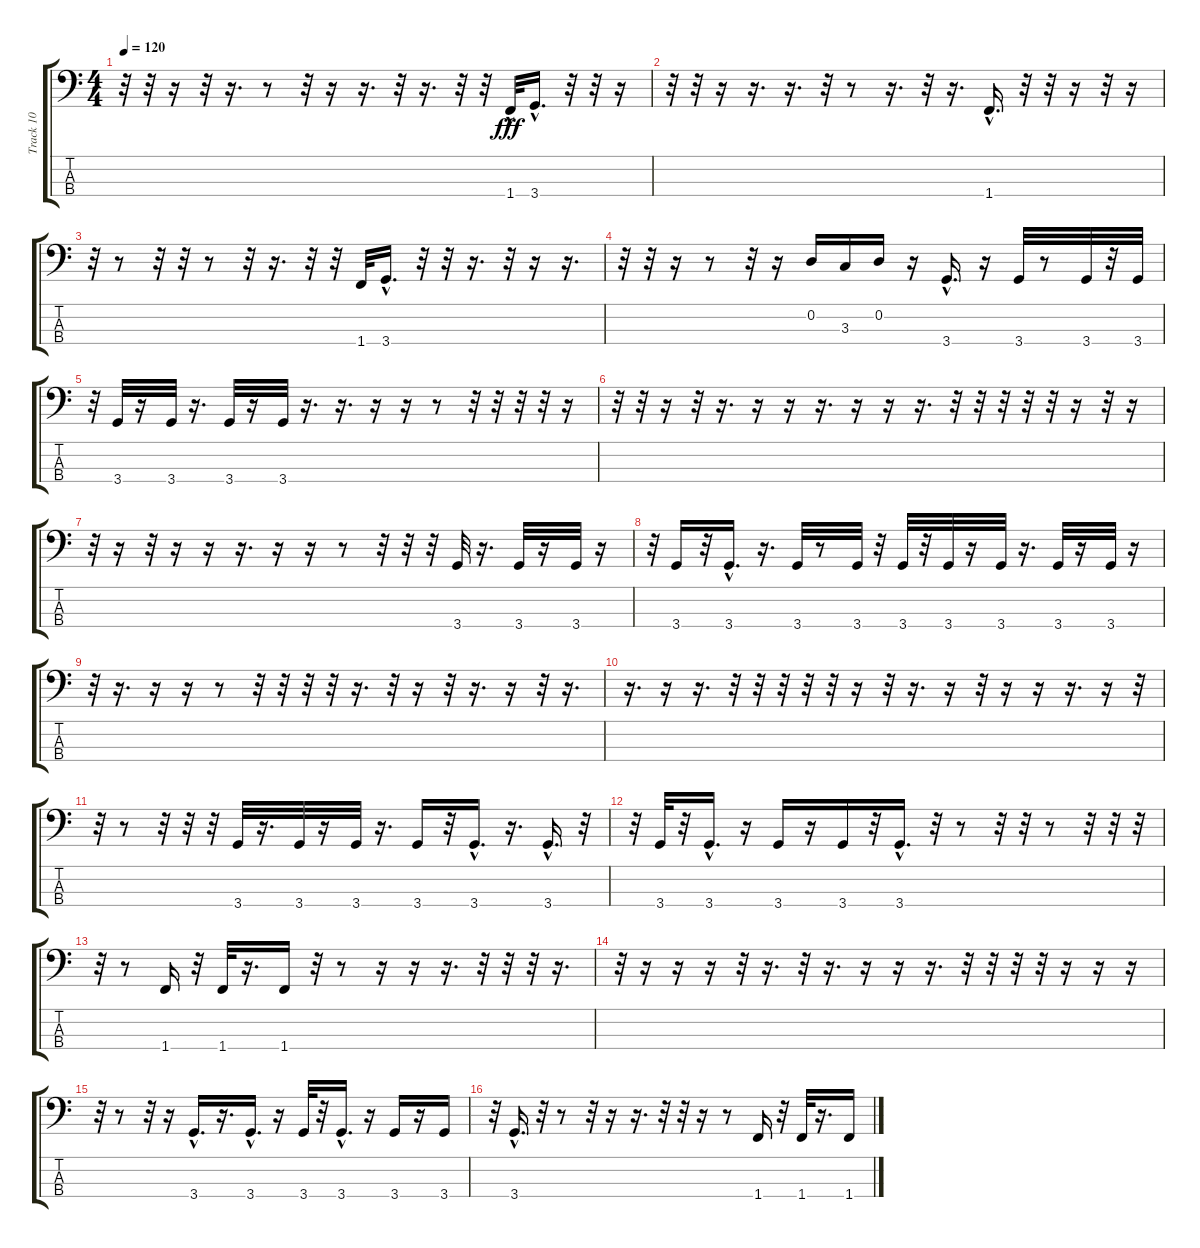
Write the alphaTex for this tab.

\track ("Track 10" "Track 10") {instrument synthbass1}
\staff {score tabs}
\tuning (G2 D2 A1 E1) {hide}
\ts (4 4)
\tempo 120
\clef f4
\ks c
r.32{dy fff} r.32 r.16 r.32 r.16{d} r.8 r.32 r.16 r.16{d} r.32 r.16{d} r.32 r.32 1.4{hac}.32 3.4{hac}.16{d} r.32 r.32 r.16 |
r.32 r.32 r.16 r.16{d} r.16{d} r.32 r.8 r.16{d} r.32 r.16{d} 1.4{hac}.16{d} r.32 r.32 r.16 r.32 r.16 |
r.32 r.8 r.32 r.32 r.8 r.32 r.16{d} r.32 r.32 1.4.32 3.4{hac}.16{d} r.32 r.32 r.16{d} r.32 r.16 r.16{d} |
r.32 r.32 r.16 r.8 r.32 r.16 0.2.16 3.3.16 0.2.16 r.16 3.4{hac}.16{d} r.16 3.4.32 r.8 3.4.32 r.32 3.4.32 |
r.32 3.4.32 r.16 3.4.32 r.16{d} 3.4.32 r.16 3.4.32 r.16{d} r.16{d} r.16 r.16 r.8 r.32 r.32 r.32 r.32 r.16 |
r.32 r.32 r.16 r.32 r.16{d} r.16 r.16 r.16{d} r.16 r.16 r.16{d} r.32 r.32 r.32 r.32 r.32 r.16 r.32 r.16 |
r.32 r.16 r.32 r.16 r.16 r.16{d} r.16 r.16 r.8 r.32 r.32 r.32 3.4.32 r.16{d} 3.4.32 r.16 3.4.32 r.16 |
r.32 3.4.16 r.32 3.4{hac}.16{d} r.16{d} 3.4.32 r.8 3.4.32 r.32 3.4.32 r.32 3.4.32 r.16 3.4.32 r.16{d} 3.4.32 r.16 3.4.32 r.16 |
r.32 r.16{d} r.16 r.16 r.8 r.32 r.32 r.32 r.32 r.16{d} r.32 r.16 r.32 r.16{d} r.16 r.32 r.16{d} |
r.16{d} r.16 r.16{d} r.32 r.32 r.32 r.32 r.32 r.16 r.32 r.16{d} r.16 r.32 r.16 r.16 r.16{d} r.16 r.32 |
r.32 r.8 r.32 r.32 r.32 3.4.32 r.16{d} 3.4.32 r.16 3.4.32 r.16{d} 3.4.16 r.32 3.4{hac}.16{d} r.16{d} 3.4{hac}.16{d} r.32 |
r.32 3.4.32 r.32 3.4{hac}.16{d} r.16 3.4.16 r.16 3.4.16 r.32 3.4{hac}.16{d} r.32 r.8 r.32 r.32 r.8 r.32 r.32 r.32 |
r.32 r.8 1.4.16 r.32 1.4.32 r.16{d} 1.4.16 r.32 r.8 r.16 r.16 r.16{d} r.32 r.32 r.32 r.16{d} |
r.32 r.16 r.16 r.16 r.32 r.16{d} r.32 r.16{d} r.16 r.16 r.16{d} r.32 r.32 r.32 r.32 r.16 r.16 r.16 |
r.32 r.8 r.32 r.16 3.4{hac}.16{d} r.16{d} 3.4{hac}.16{d} r.16 3.4.32 r.32 3.4{hac}.16{d} r.16 3.4.16 r.16 3.4.16 |
r.32 3.4{hac}.16{d} r.32 r.8 r.32 r.16 r.16{d} r.32 r.32 r.16 r.8 1.4.16 r.32 1.4.32 r.16{d} 1.4.16
